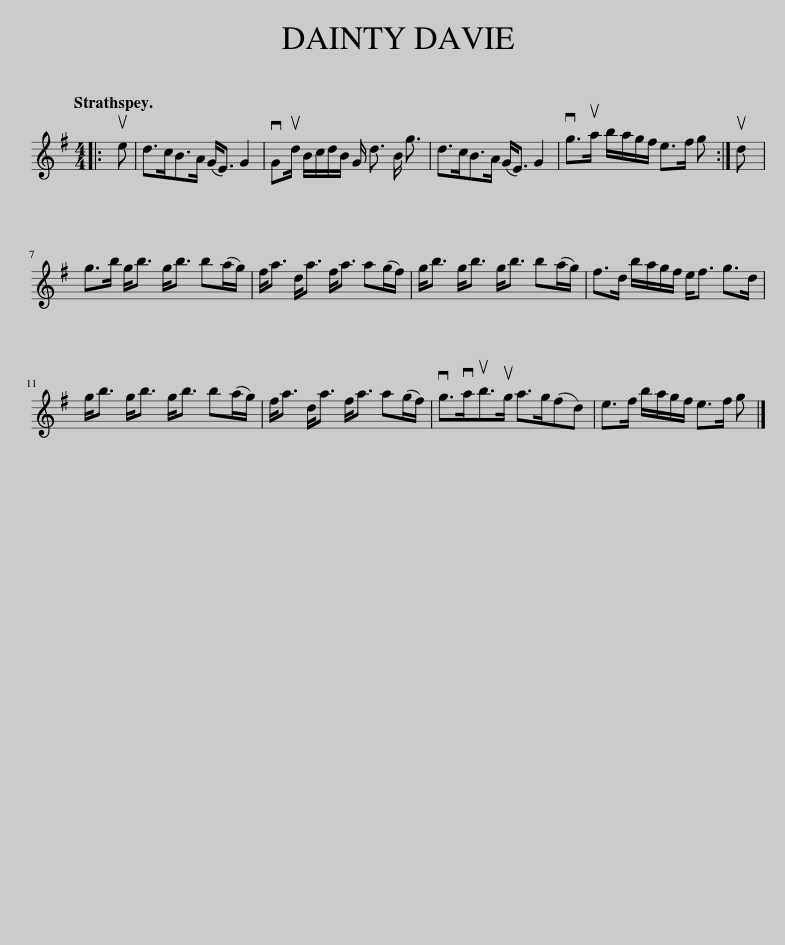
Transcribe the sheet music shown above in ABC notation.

X:1
L:1/8
Q:1/4=120
M:4/4
I:linebreak $
K:G
V:1 treble
V:1
|: ue | d>cB>A (G<E) G2 | vGud/ B/c/d/B/ G/ d3/2 B/ g3/2 | d>cB>A (G<E) G2 | vg>ua b/a/g/f/ e>f g :| %5
 ud |$ g>b g<b g<b b(a/g/) | f<a d<a f<a a(g/f/) | g<b g<b g<b b(a/g/) | f>d b/a/g/f/ e<f g>d |$ %10
 g<b g<b g<b b(a/g/) | f<a d<a f<a a(g/f/) | vg>vaub>ug a>g(fd) | e>f b/a/g/f/ e>f g |] %14
